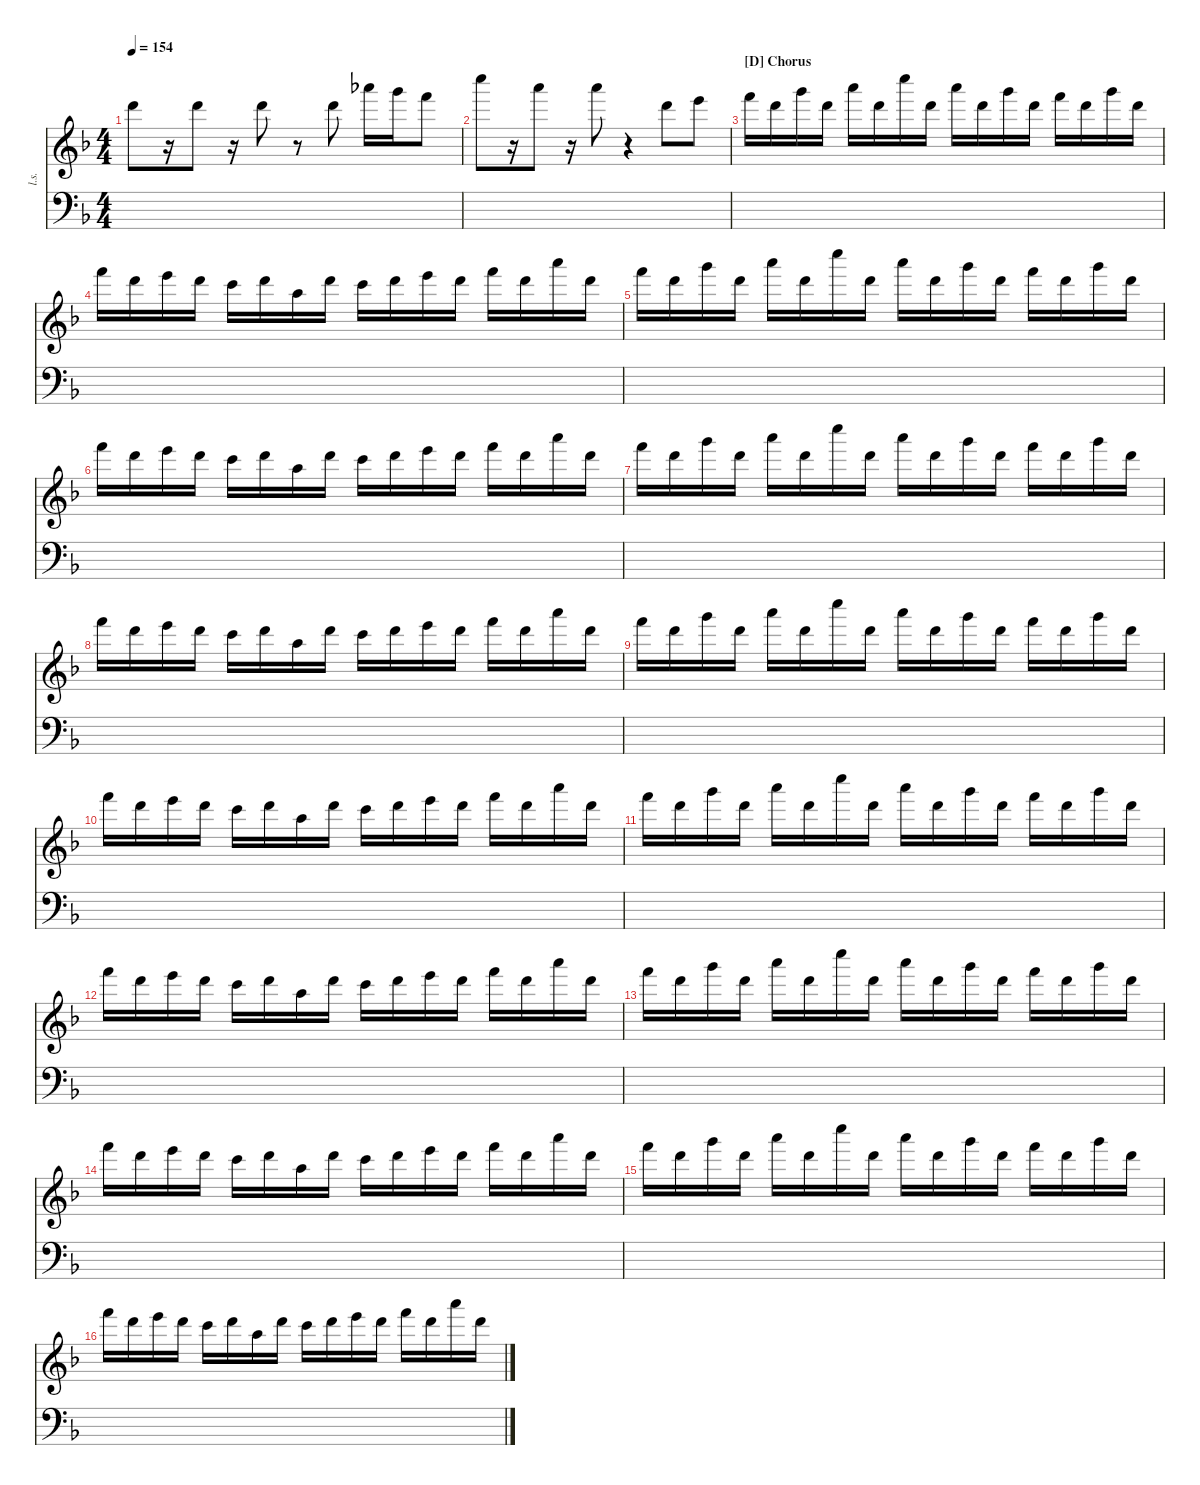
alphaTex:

\defaultSystemsLayout 4
\hideDynamics
\bracketExtendMode nobrackets
\otherSystemsTrackNameOrientation horizontal
\track ("Lead Synthesizer" "l.s.") {instrument lead7fifths}
\staff {score}
\tuning (E4 B3 G3 D3 A2 E2)
\ts (4 4)
\tempo 154
\clef g2
\ks dminor
22.1{acc forcenatural}.8{dy ff beam Down} r.16{beam Down} 22.1{acc forcenatural}.8{beam Down} r.16{beam Down} 22.1{acc forcenatural}.8{beam Down} r.8{beam Down} 22.1{acc forcenatural}.8{beam Down} 28.1{acc b}.16{beam Down} 27.1{acc forcenatural}.16{beam Down} 25.1{acc forcenatural}.8{beam Down} |
32.1{acc forcenatural}.8{beam Down} r.16{beam Down} 29.1{acc forcenatural}.8{beam Down} r.16{beam Down} 29.1{acc forcenatural}.8{beam Down} r.4{beam Down} 22.1{acc forcenatural}.8{beam Down} 24.1{acc forcenatural}.8{beam Down} |
\section ("D" "Chorus")
25.1{acc forcenatural}.16{beam Down} 22.1{acc forcenatural}.16{beam Down} 27.1{acc forcenatural}.16{beam Down} 22.1{acc forcenatural}.16{beam Down} 29.1{acc forcenatural}.16{beam Down} 22.1{acc forcenatural}.16{beam Down} 32.1{acc forcenatural}.16{beam Down} 22.1{acc forcenatural}.16{beam Down} 29.1{acc forcenatural}.16{beam Down} 22.1{acc forcenatural}.16{beam Down} 27.1{acc forcenatural}.16{beam Down} 22.1{acc forcenatural}.16{beam Down} 25.1{acc forcenatural}.16{beam Down} 22.1{acc forcenatural}.16{beam Down} 27.1{acc forcenatural}.16{beam Down} 22.1{acc forcenatural}.16{beam Down} |
25.1{acc forcenatural}.16{beam Down} 22.1{acc forcenatural}.16{beam Down} 24.1{acc forcenatural}.16{beam Down} 22.1{acc forcenatural}.16{beam Down} 20.1{acc forcenatural}.16{beam Down} 22.1{acc forcenatural}.16{beam Down} 17.1{acc forcenatural}.16{beam Down} 22.1{acc forcenatural}.16{beam Down} 20.1{acc forcenatural}.16{beam Down} 22.1{acc forcenatural}.16{beam Down} 24.1{acc forcenatural}.16{beam Down} 22.1{acc forcenatural}.16{beam Down} 25.1{acc forcenatural}.16{beam Down} 22.1{acc forcenatural}.16{beam Down} 29.1{acc forcenatural}.16{beam Down} 22.1{acc forcenatural}.16{beam Down} |
25.1{acc forcenatural}.16{beam Down} 22.1{acc forcenatural}.16{beam Down} 27.1{acc forcenatural}.16{beam Down} 22.1{acc forcenatural}.16{beam Down} 29.1{acc forcenatural}.16{beam Down} 22.1{acc forcenatural}.16{beam Down} 32.1{acc forcenatural}.16{beam Down} 22.1{acc forcenatural}.16{beam Down} 29.1{acc forcenatural}.16{beam Down} 22.1{acc forcenatural}.16{beam Down} 27.1{acc forcenatural}.16{beam Down} 22.1{acc forcenatural}.16{beam Down} 25.1{acc forcenatural}.16{beam Down} 22.1{acc forcenatural}.16{beam Down} 27.1{acc forcenatural}.16{beam Down} 22.1{acc forcenatural}.16{beam Down} |
25.1{acc forcenatural}.16{beam Down} 22.1{acc forcenatural}.16{beam Down} 24.1{acc forcenatural}.16{beam Down} 22.1{acc forcenatural}.16{beam Down} 20.1{acc forcenatural}.16{beam Down} 22.1{acc forcenatural}.16{beam Down} 17.1{acc forcenatural}.16{beam Down} 22.1{acc forcenatural}.16{beam Down} 20.1{acc forcenatural}.16{beam Down} 22.1{acc forcenatural}.16{beam Down} 24.1{acc forcenatural}.16{beam Down} 22.1{acc forcenatural}.16{beam Down} 25.1{acc forcenatural}.16{beam Down} 22.1{acc forcenatural}.16{beam Down} 29.1{acc forcenatural}.16{beam Down} 22.1{acc forcenatural}.16{beam Down} |
25.1{acc forcenatural}.16{beam Down} 22.1{acc forcenatural}.16{beam Down} 27.1{acc forcenatural}.16{beam Down} 22.1{acc forcenatural}.16{beam Down} 29.1{acc forcenatural}.16{beam Down} 22.1{acc forcenatural}.16{beam Down} 32.1{acc forcenatural}.16{beam Down} 22.1{acc forcenatural}.16{beam Down} 29.1{acc forcenatural}.16{beam Down} 22.1{acc forcenatural}.16{beam Down} 27.1{acc forcenatural}.16{beam Down} 22.1{acc forcenatural}.16{beam Down} 25.1{acc forcenatural}.16{beam Down} 22.1{acc forcenatural}.16{beam Down} 27.1{acc forcenatural}.16{beam Down} 22.1{acc forcenatural}.16{beam Down} |
25.1{acc forcenatural}.16{beam Down} 22.1{acc forcenatural}.16{beam Down} 24.1{acc forcenatural}.16{beam Down} 22.1{acc forcenatural}.16{beam Down} 20.1{acc forcenatural}.16{beam Down} 22.1{acc forcenatural}.16{beam Down} 17.1{acc forcenatural}.16{beam Down} 22.1{acc forcenatural}.16{beam Down} 20.1{acc forcenatural}.16{beam Down} 22.1{acc forcenatural}.16{beam Down} 24.1{acc forcenatural}.16{beam Down} 22.1{acc forcenatural}.16{beam Down} 25.1{acc forcenatural}.16{beam Down} 22.1{acc forcenatural}.16{beam Down} 29.1{acc forcenatural}.16{beam Down} 22.1{acc forcenatural}.16{beam Down} |
25.1{acc forcenatural}.16{beam Down} 22.1{acc forcenatural}.16{beam Down} 27.1{acc forcenatural}.16{beam Down} 22.1{acc forcenatural}.16{beam Down} 29.1{acc forcenatural}.16{beam Down} 22.1{acc forcenatural}.16{beam Down} 32.1{acc forcenatural}.16{beam Down} 22.1{acc forcenatural}.16{beam Down} 29.1{acc forcenatural}.16{beam Down} 22.1{acc forcenatural}.16{beam Down} 27.1{acc forcenatural}.16{beam Down} 22.1{acc forcenatural}.16{beam Down} 25.1{acc forcenatural}.16{beam Down} 22.1{acc forcenatural}.16{beam Down} 27.1{acc forcenatural}.16{beam Down} 22.1{acc forcenatural}.16{beam Down} |
25.1{acc forcenatural}.16{beam Down} 22.1{acc forcenatural}.16{beam Down} 24.1{acc forcenatural}.16{beam Down} 22.1{acc forcenatural}.16{beam Down} 20.1{acc forcenatural}.16{beam Down} 22.1{acc forcenatural}.16{beam Down} 17.1{acc forcenatural}.16{beam Down} 22.1{acc forcenatural}.16{beam Down} 20.1{acc forcenatural}.16{beam Down} 22.1{acc forcenatural}.16{beam Down} 24.1{acc forcenatural}.16{beam Down} 22.1{acc forcenatural}.16{beam Down} 25.1{acc forcenatural}.16{beam Down} 22.1{acc forcenatural}.16{beam Down} 29.1{acc forcenatural}.16{beam Down} 22.1{acc forcenatural}.16{beam Down} |
25.1{acc forcenatural}.16{beam Down} 22.1{acc forcenatural}.16{beam Down} 27.1{acc forcenatural}.16{beam Down} 22.1{acc forcenatural}.16{beam Down} 29.1{acc forcenatural}.16{beam Down} 22.1{acc forcenatural}.16{beam Down} 32.1{acc forcenatural}.16{beam Down} 22.1{acc forcenatural}.16{beam Down} 29.1{acc forcenatural}.16{beam Down} 22.1{acc forcenatural}.16{beam Down} 27.1{acc forcenatural}.16{beam Down} 22.1{acc forcenatural}.16{beam Down} 25.1{acc forcenatural}.16{beam Down} 22.1{acc forcenatural}.16{beam Down} 27.1{acc forcenatural}.16{beam Down} 22.1{acc forcenatural}.16{beam Down} |
25.1{acc forcenatural}.16{beam Down} 22.1{acc forcenatural}.16{beam Down} 24.1{acc forcenatural}.16{beam Down} 22.1{acc forcenatural}.16{beam Down} 20.1{acc forcenatural}.16{beam Down} 22.1{acc forcenatural}.16{beam Down} 17.1{acc forcenatural}.16{beam Down} 22.1{acc forcenatural}.16{beam Down} 20.1{acc forcenatural}.16{beam Down} 22.1{acc forcenatural}.16{beam Down} 24.1{acc forcenatural}.16{beam Down} 22.1{acc forcenatural}.16{beam Down} 25.1{acc forcenatural}.16{beam Down} 22.1{acc forcenatural}.16{beam Down} 29.1{acc forcenatural}.16{beam Down} 22.1{acc forcenatural}.16{beam Down} |
25.1{acc forcenatural}.16{beam Down} 22.1{acc forcenatural}.16{beam Down} 27.1{acc forcenatural}.16{beam Down} 22.1{acc forcenatural}.16{beam Down} 29.1{acc forcenatural}.16{beam Down} 22.1{acc forcenatural}.16{beam Down} 32.1{acc forcenatural}.16{beam Down} 22.1{acc forcenatural}.16{beam Down} 29.1{acc forcenatural}.16{beam Down} 22.1{acc forcenatural}.16{beam Down} 27.1{acc forcenatural}.16{beam Down} 22.1{acc forcenatural}.16{beam Down} 25.1{acc forcenatural}.16{beam Down} 22.1{acc forcenatural}.16{beam Down} 27.1{acc forcenatural}.16{beam Down} 22.1{acc forcenatural}.16{beam Down} |
25.1{acc forcenatural}.16{beam Down} 22.1{acc forcenatural}.16{beam Down} 24.1{acc forcenatural}.16{beam Down} 22.1{acc forcenatural}.16{beam Down} 20.1{acc forcenatural}.16{beam Down} 22.1{acc forcenatural}.16{beam Down} 17.1{acc forcenatural}.16{beam Down} 22.1{acc forcenatural}.16{beam Down} 20.1{acc forcenatural}.16{beam Down} 22.1{acc forcenatural}.16{beam Down} 24.1{acc forcenatural}.16{beam Down} 22.1{acc forcenatural}.16{beam Down} 25.1{acc forcenatural}.16{beam Down} 22.1{acc forcenatural}.16{beam Down} 29.1{acc forcenatural}.16{beam Down} 22.1{acc forcenatural}.16{beam Down} |
25.1{acc forcenatural}.16{beam Down} 22.1{acc forcenatural}.16{beam Down} 27.1{acc forcenatural}.16{beam Down} 22.1{acc forcenatural}.16{beam Down} 29.1{acc forcenatural}.16{beam Down} 22.1{acc forcenatural}.16{beam Down} 32.1{acc forcenatural}.16{beam Down} 22.1{acc forcenatural}.16{beam Down} 29.1{acc forcenatural}.16{beam Down} 22.1{acc forcenatural}.16{beam Down} 27.1{acc forcenatural}.16{beam Down} 22.1{acc forcenatural}.16{beam Down} 25.1{acc forcenatural}.16{beam Down} 22.1{acc forcenatural}.16{beam Down} 27.1{acc forcenatural}.16{beam Down} 22.1{acc forcenatural}.16{beam Down} |
25.1{acc forcenatural}.16{beam Down} 22.1{acc forcenatural}.16{beam Down} 24.1{acc forcenatural}.16{beam Down} 22.1{acc forcenatural}.16{beam Down} 20.1{acc forcenatural}.16{beam Down} 22.1{acc forcenatural}.16{beam Down} 17.1{acc forcenatural}.16{beam Down} 22.1{acc forcenatural}.16{beam Down} 20.1{acc forcenatural}.16{beam Down} 22.1{acc forcenatural}.16{beam Down} 24.1{acc forcenatural}.16{beam Down} 22.1{acc forcenatural}.16{beam Down} 25.1{acc forcenatural}.16{beam Down} 22.1{acc forcenatural}.16{beam Down} 29.1{acc forcenatural}.16{beam Down} 22.1{acc forcenatural}.16{beam Down}
\staff {score}
\tuning (G2 D2 A1 E1 B0)
\clef f4
\ottava regular
\simile none
\ks dminor
|
|
|
|
|
|
|
|
|
|
|
|
|
|
|
